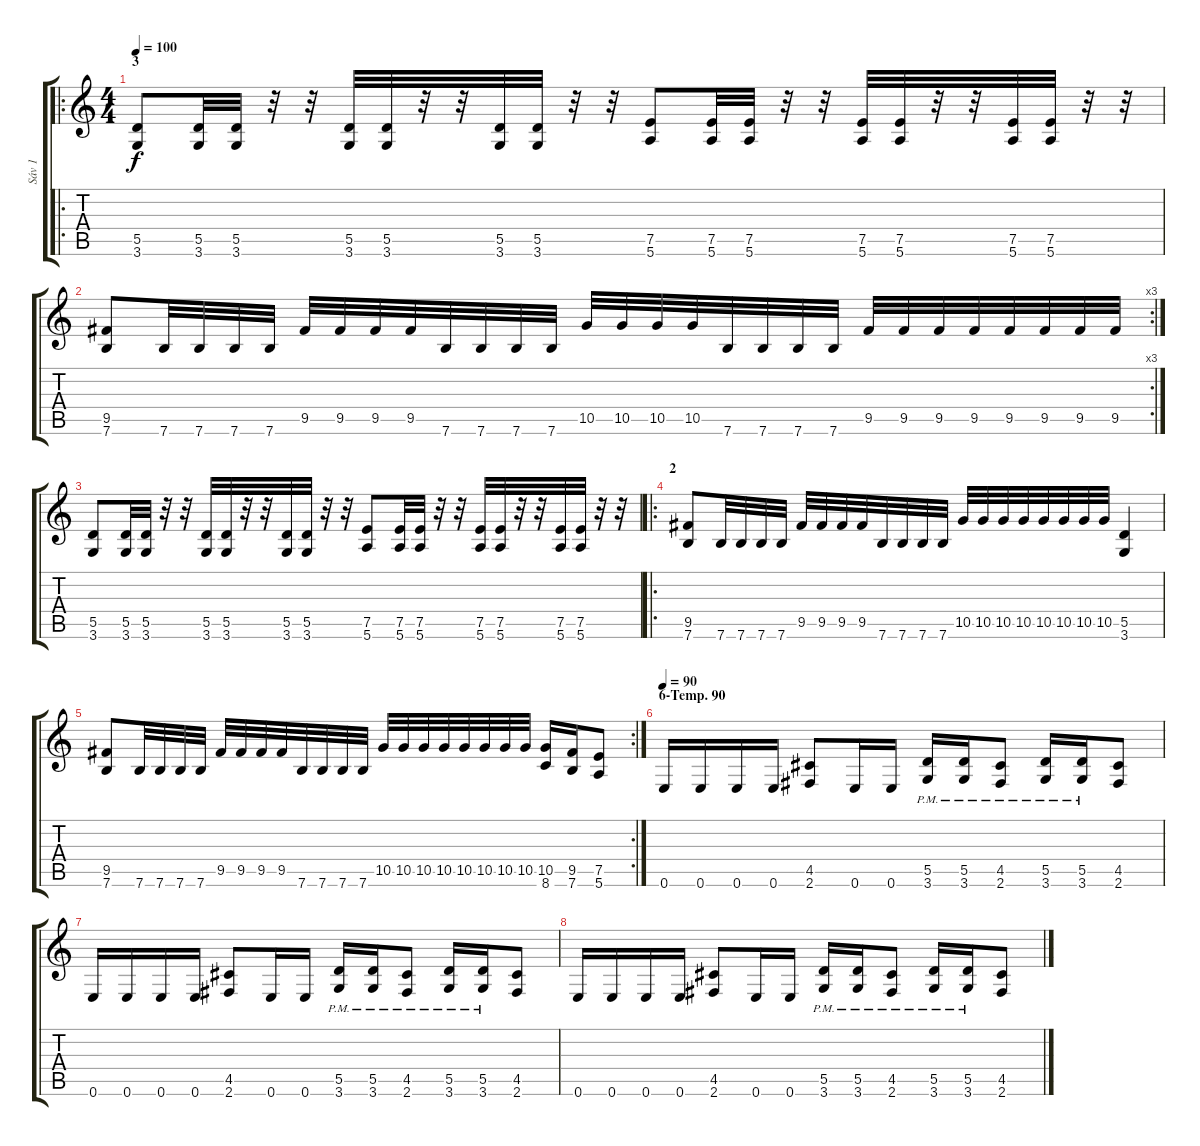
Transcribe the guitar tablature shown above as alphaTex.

\track ("Sáv 1" "Sáv 1") {instrument distortionguitar}
\staff {score tabs}
\tuning (E4 B3 G3 D3 A2 E2) {hide}
\ro
\ts (4 4)
\section ("" "3")
\tempo 100
\clef g2
\ks c
(5.5 3.6).8{dy f} (5.5 3.6).32 (5.5 3.6).32 r.32 r.32 (5.5 3.6).32 (5.5 3.6).32 r.32 r.32 (5.5 3.6).32 (5.5 3.6).32 r.32 r.32 (7.5 5.6).8 (7.5 5.6).32 (7.5 5.6).32 r.32 r.32 (7.5 5.6).32 (7.5 5.6).32 r.32 r.32 (7.5 5.6).32 (7.5 5.6).32 r.32 r.32 |
\rc 3
(9.5 7.6).8 7.6.32 7.6.32 7.6.32 7.6.32 9.5.32 9.5.32 9.5.32 9.5.32 7.6.32 7.6.32 7.6.32 7.6.32 10.5.32 10.5.32 10.5.32 10.5.32 7.6.32 7.6.32 7.6.32 7.6.32 9.5.32 9.5.32 9.5.32 9.5.32 9.5.32 9.5.32 9.5.32 9.5.32 |
(5.5 3.6).8 (5.5 3.6).32 (5.5 3.6).32 r.32 r.32 (5.5 3.6).32 (5.5 3.6).32 r.32 r.32 (5.5 3.6).32 (5.5 3.6).32 r.32 r.32 (7.5 5.6).8 (7.5 5.6).32 (7.5 5.6).32 r.32 r.32 (7.5 5.6).32 (7.5 5.6).32 r.32 r.32 (7.5 5.6).32 (7.5 5.6).32 r.32 r.32 |
\ro
\section ("" "2")
(9.5 7.6).8 7.6.32 7.6.32 7.6.32 7.6.32 9.5.32 9.5.32 9.5.32 9.5.32 7.6.32 7.6.32 7.6.32 7.6.32 10.5.32 10.5.32 10.5.32 10.5.32 10.5.32 10.5.32 10.5.32 10.5.32 (5.5 3.6).4 |
\rc 2
(9.5 7.6).8 7.6.32 7.6.32 7.6.32 7.6.32 9.5.32 9.5.32 9.5.32 9.5.32 7.6.32 7.6.32 7.6.32 7.6.32 10.5.32 10.5.32 10.5.32 10.5.32 10.5.32 10.5.32 10.5.32 10.5.32 (10.5 8.6).16 (9.5 7.6).16 (7.5 5.6).8 |
\section ("" "6-Temp. 90")
\tempo 90
0.6.16 0.6.16 0.6.16 0.6.16 (4.5 2.6).8 0.6.16 0.6.16 (5.5{pm} 3.6{pm}).16 (5.5{pm} 3.6{pm}).16 (4.5{pm} 2.6{pm}).8 (5.5{pm} 3.6{pm}).16 (5.5{pm} 3.6{pm}).16 (4.5 2.6).8 |
0.6.16 0.6.16 0.6.16 0.6.16 (4.5 2.6).8 0.6.16 0.6.16 (5.5{pm} 3.6{pm}).16 (5.5{pm} 3.6{pm}).16 (4.5{pm} 2.6{pm}).8 (5.5{pm} 3.6{pm}).16 (5.5{pm} 3.6{pm}).16 (4.5 2.6).8 |
0.6.16 0.6.16 0.6.16 0.6.16 (4.5 2.6).8 0.6.16 0.6.16 (5.5{pm} 3.6{pm}).16 (5.5{pm} 3.6{pm}).16 (4.5{pm} 2.6{pm}).8 (5.5{pm} 3.6{pm}).16 (5.5{pm} 3.6{pm}).16 (4.5 2.6).8
